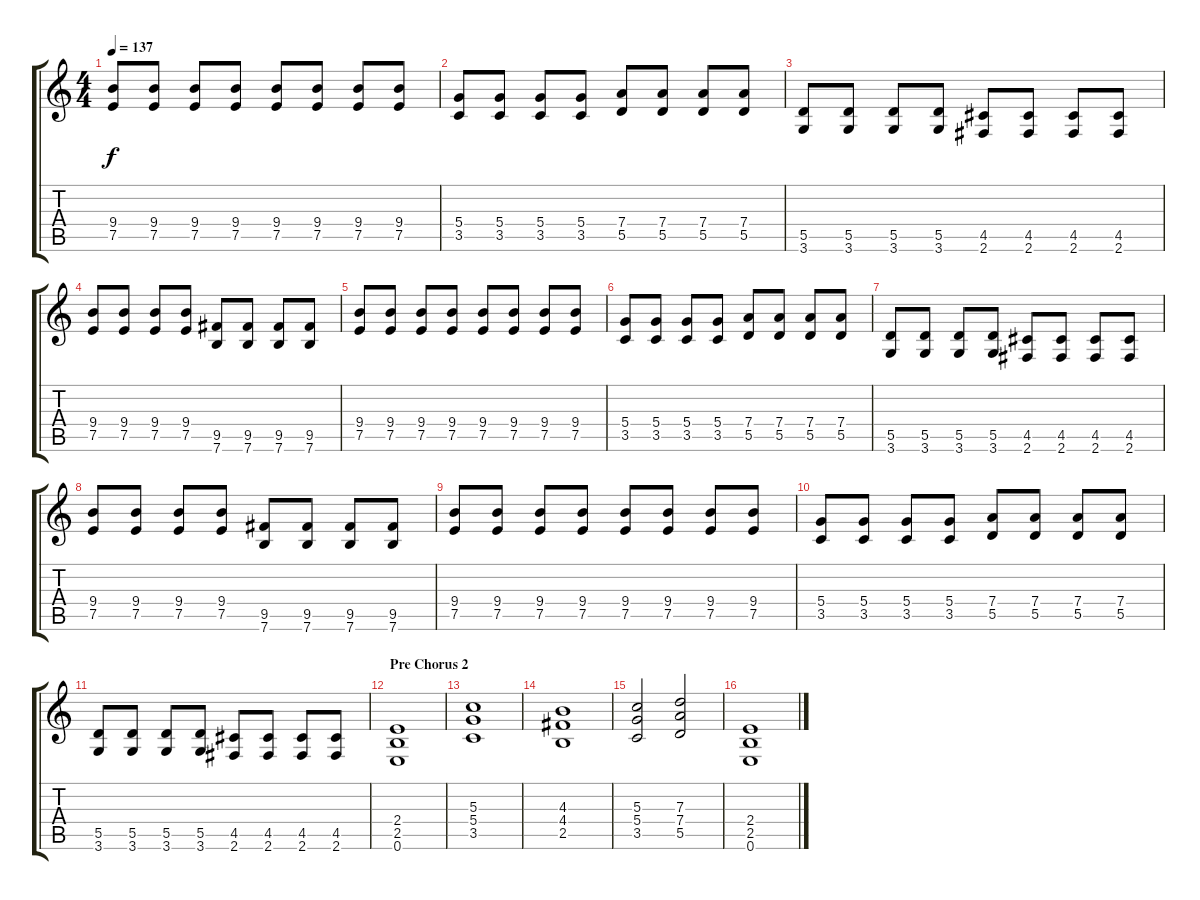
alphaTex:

\track "" {instrument distortionguitar}
\staff {score tabs}
\tuning (E4 B3 G3 D3 A2 E2) {hide}
\ts (4 4)
\tempo 137
\clef g2
\ks c
(9.4 7.5).8{dy f} (9.4 7.5).8 (9.4 7.5).8 (9.4 7.5).8 (9.4 7.5).8 (9.4 7.5).8 (9.4 7.5).8 (9.4 7.5).8 |
(5.4 3.5).8 (5.4 3.5).8 (5.4 3.5).8 (5.4 3.5).8 (7.4 5.5).8 (7.4 5.5).8 (7.4 5.5).8 (7.4 5.5).8 |
(5.5 3.6).8 (5.5 3.6).8 (5.5 3.6).8 (5.5 3.6).8 (4.5 2.6).8 (4.5 2.6).8 (4.5 2.6).8 (4.5 2.6).8 |
(9.4 7.5).8 (9.4 7.5).8 (9.4 7.5).8 (9.4 7.5).8 (9.5 7.6).8 (9.5 7.6).8 (9.5 7.6).8 (9.5 7.6).8 |
(9.4 7.5).8 (9.4 7.5).8 (9.4 7.5).8 (9.4 7.5).8 (9.4 7.5).8 (9.4 7.5).8 (9.4 7.5).8 (9.4 7.5).8 |
(5.4 3.5).8 (5.4 3.5).8 (5.4 3.5).8 (5.4 3.5).8 (7.4 5.5).8 (7.4 5.5).8 (7.4 5.5).8 (7.4 5.5).8 |
(5.5 3.6).8 (5.5 3.6).8 (5.5 3.6).8 (5.5 3.6).8 (4.5 2.6).8 (4.5 2.6).8 (4.5 2.6).8 (4.5 2.6).8 |
(9.4 7.5).8 (9.4 7.5).8 (9.4 7.5).8 (9.4 7.5).8 (9.5 7.6).8 (9.5 7.6).8 (9.5 7.6).8 (9.5 7.6).8 |
(9.4 7.5).8 (9.4 7.5).8 (9.4 7.5).8 (9.4 7.5).8 (9.4 7.5).8 (9.4 7.5).8 (9.4 7.5).8 (9.4 7.5).8 |
(5.4 3.5).8 (5.4 3.5).8 (5.4 3.5).8 (5.4 3.5).8 (7.4 5.5).8 (7.4 5.5).8 (7.4 5.5).8 (7.4 5.5).8 |
(5.5 3.6).8 (5.5 3.6).8 (5.5 3.6).8 (5.5 3.6).8 (4.5 2.6).8 (4.5 2.6).8 (4.5 2.6).8 (4.5 2.6).8 |
\section ("" "Pre Chorus 2")
(2.4 2.5 0.6).1 |
(5.3 5.4 3.5).1 |
(4.3 4.4 2.5).1 |
(5.3 5.4 3.5).2 (7.3 7.4 5.5).2 |
(2.4 2.5 0.6).1
